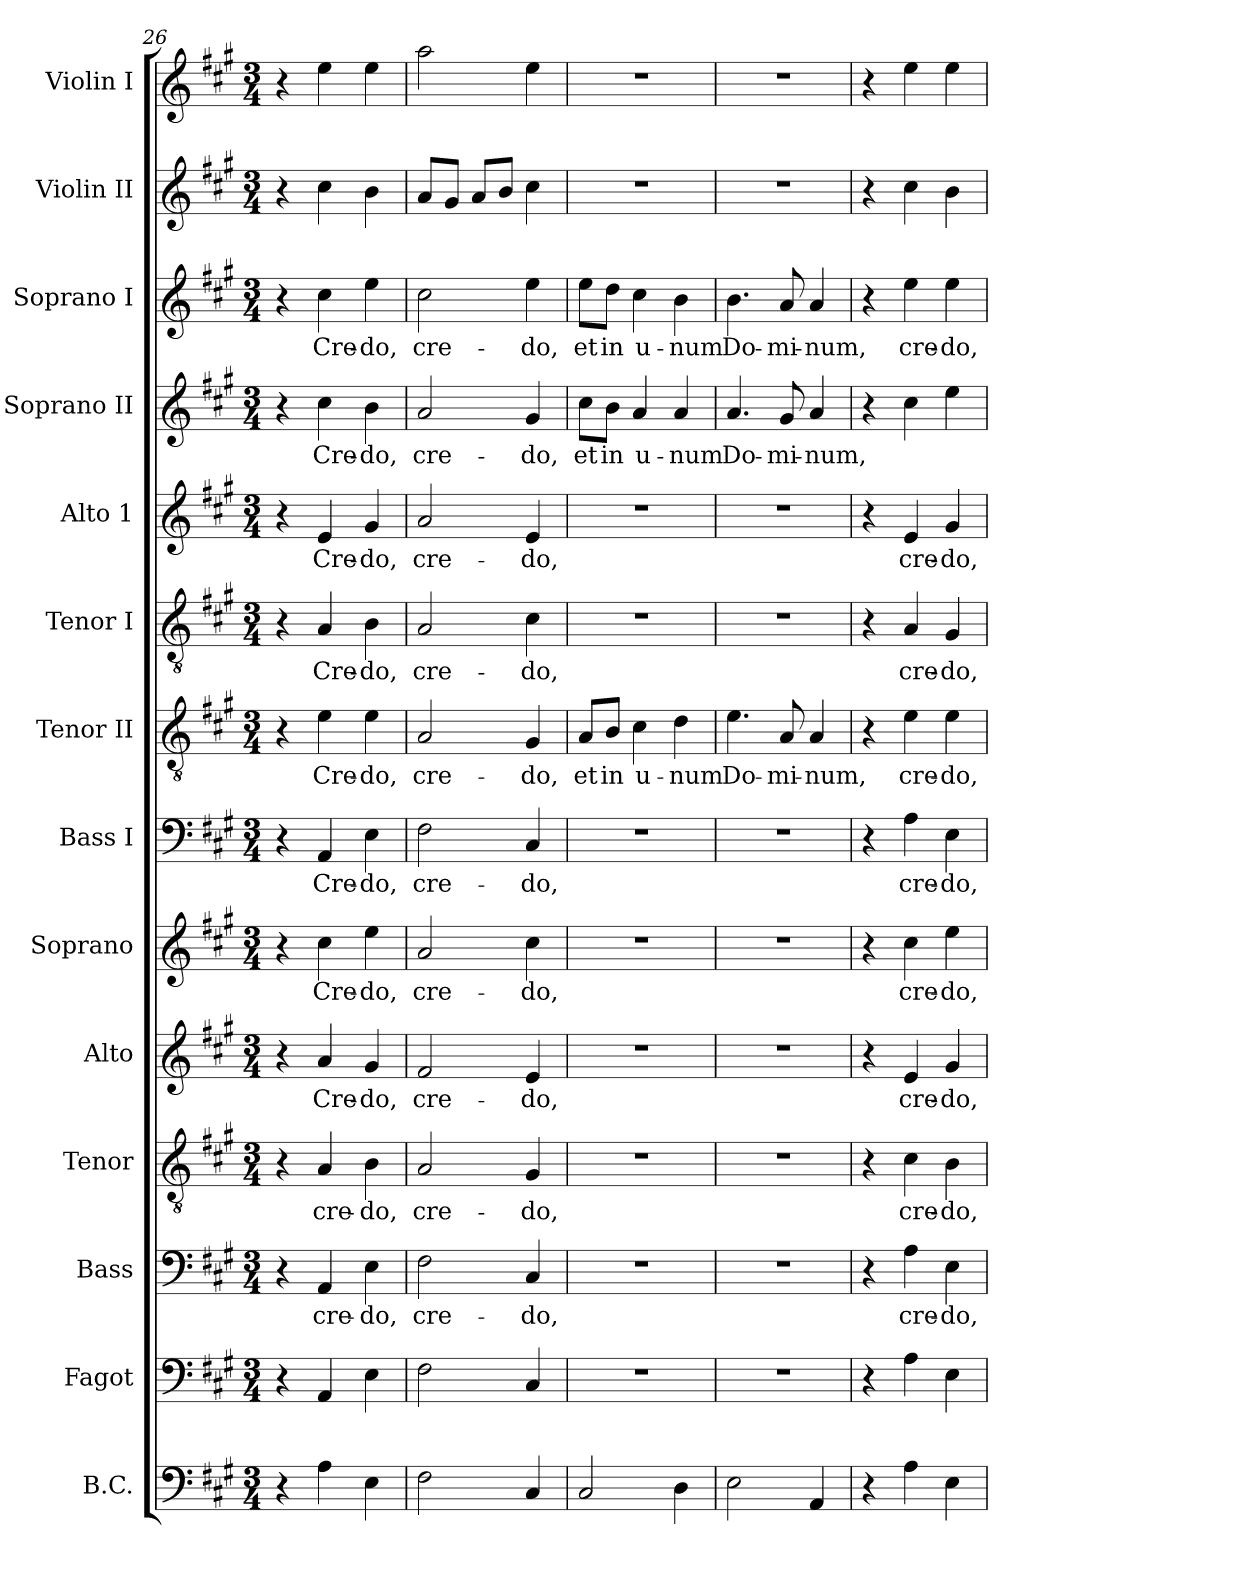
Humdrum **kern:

**kern	**kern	**kern	**text	**kern	**text	**kern	**text	**kern	**text	**kern	**text	**kern	**text	**kern	**text	**kern	**text	**kern	**text	**kern	**text	**kern	**kern
*part14	*part13	*part12	*part12	*part11	*part11	*part10	*part10	*part9	*part9	*part8	*part8	*part7	*part7	*part6	*part6	*part5	*part5	*part4	*part4	*part3	*part3	*part2	*part1
*staff14	*staff13	*staff12	*staff12	*staff11	*staff11	*staff10	*staff10	*staff9	*staff9	*staff8	*staff8	*staff7	*staff7	*staff6	*staff6	*staff5	*staff5	*staff4	*staff4	*staff3	*staff3	*staff2	*staff1
*I"B.C.	*I"Fagot	*I"Bass	*	*I"Tenor	*	*I"Alto	*	*I"Soprano	*	*I"Bass I	*	*I"Tenor II	*	*I"Tenor I	*	*I"Alto 1	*	*I"Soprano II	*	*I"Soprano I	*	*I"Violin II	*I"Violin I
*I'B.C.	*I'Fg	*	*	*I'T-R	*	*	*	*I'S-R	*	*I'B1	*	*I'T2	*	*I'T1	*	*I'A1	*	*I'S2	*	*I'S1	*	*I'Vln. II	*I'Vln. I
!!LO:PB:g=z
*clefF4	*clefF4	*clefF4	*	*clefGv2	*	*clefG2	*	*clefG2	*	*clefF4	*	*clefGv2	*	*clefGv2	*	*clefG2	*	*clefG2	*	*clefG2	*	*clefG2	*clefG2
*k[f#c#g#]	*k[f#c#g#]	*k[f#c#g#]	*	*k[f#c#g#]	*	*k[f#c#g#]	*	*k[f#c#g#]	*	*k[f#c#g#]	*	*k[f#c#g#]	*	*k[f#c#g#]	*	*k[f#c#g#]	*	*k[f#c#g#]	*	*k[f#c#g#]	*	*k[f#c#g#]	*k[f#c#g#]
*A:	*A:	*A:	*	*A:	*	*A:	*	*A:	*	*A:	*	*A:	*	*A:	*	*A:	*	*A:	*	*A:	*	*A:	*A:
*M3/4	*M3/4	*M3/4	*	*M3/4	*	*M3/4	*	*M3/4	*	*M3/4	*	*M3/4	*	*M3/4	*	*M3/4	*	*M3/4	*	*M3/4	*	*M3/4	*M3/4
=26	=26	=26	=26	=26	=26	=26	=26	=26	=26	=26	=26	=26	=26	=26	=26	=26	=26	=26	=26	=26	=26	=26	=26
4r	4r	4r	.	4r	.	4r	.	4r	.	4r	.	4r	.	4r	.	4r	.	4r	.	4r	.	4r	4r
!	!	!	!LO:LY:b	!	!LO:LY:b	!	!LO:LY:b	!	!LO:LY:b	!	!LO:LY:b	!	!LO:LY:b	!	!LO:LY:b	!	!LO:LY:b	!	!LO:LY:b	!	!LO:LY:b	!	!
4A\	4AA/	4AA/	cre-	4A/	cre-	4a/	Cre-	4cc#\	Cre-	4AA/	Cre-	4e\	Cre-	4A/	Cre-	4e/	Cre-	4cc#\	Cre-	4cc#\	Cre-	4cc#\	4ee\
!	!	!	!LO:LY:b	!	!LO:LY:b	!	!LO:LY:b	!	!LO:LY:b	!	!LO:LY:b	!	!LO:LY:b	!	!LO:LY:b	!	!LO:LY:b	!	!LO:LY:b	!	!LO:LY:b	!	!
4E\	4E\	4E\	-do,	4B\	-do,	4g#/	-do,	4ee\	-do,	4E\	-do,	4e\	-do,	4B\	-do,	4g#/	-do,	4b\	-do,	4ee\	-do,	4b\	4ee\
=27	=27	=27	=27	=27	=27	=27	=27	=27	=27	=27	=27	=27	=27	=27	=27	=27	=27	=27	=27	=27	=27	=27	=27
!	!	!	!LO:LY:b	!	!LO:LY:b	!	!LO:LY:b	!	!LO:LY:b	!	!LO:LY:b	!	!LO:LY:b	!	!LO:LY:b	!	!LO:LY:b	!	!LO:LY:b	!	!LO:LY:b	!	!
2F#\	2F#\	2F#\	cre-	2A/	cre-	2f#/	cre-	2a/	cre-	2F#\	cre-	2A/	cre-	2A/	cre-	2a/	cre-	2a/	cre-	2cc#\	cre-	8a/L	2aa\
.	.	.	.	.	.	.	.	.	.	.	.	.	.	.	.	.	.	.	.	.	.	8g#/J	.
.	.	.	.	.	.	.	.	.	.	.	.	.	.	.	.	.	.	.	.	.	.	8a/L	.
.	.	.	.	.	.	.	.	.	.	.	.	.	.	.	.	.	.	.	.	.	.	8b/J	.
!	!	!	!LO:LY:b	!	!LO:LY:b	!	!LO:LY:b	!	!LO:LY:b	!	!LO:LY:b	!	!LO:LY:b	!	!LO:LY:b	!	!LO:LY:b	!	!LO:LY:b	!	!LO:LY:b	!	!
4C#/	4C#/	4C#/	-do,	4G#/	-do,	4e/	-do,	4cc#\	-do,	4C#/	-do,	4G#/	-do,	4c#\	-do,	4e/	-do,	4g#/	-do,	4ee\	-do,	4cc#\	4ee\
=28	=28	=28	=28	=28	=28	=28	=28	=28	=28	=28	=28	=28	=28	=28	=28	=28	=28	=28	=28	=28	=28	=28	=28
!	!	!	!	!	!	!	!	!	!	!	!	!	!LO:LY:b	!	!	!	!	!	!LO:LY:b	!	!LO:LY:b	!	!
2C#/	2.r	2.r	.	2.r	.	2.r	.	2.r	.	2.r	.	8A/L	et	2.r	.	2.r	.	8cc#\L	et	8ee\L	et	2.r	2.r
!	!	!	!	!	!	!	!	!	!	!	!	!	!LO:LY:b	!	!	!	!	!	!LO:LY:b	!	!LO:LY:b	!	!
.	.	.	.	.	.	.	.	.	.	.	.	8B/J	in	.	.	.	.	8b\J	in	8dd\J	in	.	.
!	!	!	!	!	!	!	!	!	!	!	!	!	!LO:LY:b	!	!	!	!	!	!LO:LY:b	!	!LO:LY:b	!	!
.	.	.	.	.	.	.	.	.	.	.	.	4c#\	u-	.	.	.	.	4a/	u-	4cc#\	u-	.	.
!	!	!	!	!	!	!	!	!	!	!	!	!	!LO:LY:b	!	!	!	!	!	!LO:LY:b	!	!LO:LY:b	!	!
4D\	.	.	.	.	.	.	.	.	.	.	.	4d\	-num	.	.	.	.	4a/	-num	4b\	-num	.	.
=29	=29	=29	=29	=29	=29	=29	=29	=29	=29	=29	=29	=29	=29	=29	=29	=29	=29	=29	=29	=29	=29	=29	=29
!	!	!	!	!	!	!	!	!	!	!	!	!	!LO:LY:b	!	!	!	!	!	!LO:LY:b	!	!LO:LY:b	!	!
2E\	2.r	2.r	.	2.r	.	2.r	.	2.r	.	2.r	.	4.e\	Do-	2.r	.	2.r	.	4.a/	Do-	4.b\	Do-	2.r	2.r
!	!	!	!	!	!	!	!	!	!	!	!	!	!LO:LY:b	!	!	!	!	!	!LO:LY:b	!	!LO:LY:b	!	!
.	.	.	.	.	.	.	.	.	.	.	.	8A/	-mi-	.	.	.	.	8g#/	-mi-	8a/	-mi-	.	.
!	!	!	!	!	!	!	!	!	!	!	!	!	!LO:LY:b	!	!	!	!	!	!LO:LY:b	!	!LO:LY:b	!	!
4AA/	.	.	.	.	.	.	.	.	.	.	.	4A/	-num,	.	.	.	.	4a/	-num,	4a/	-num,	.	.
=30	=30	=30	=30	=30	=30	=30	=30	=30	=30	=30	=30	=30	=30	=30	=30	=30	=30	=30	=30	=30	=30	=30	=30
4r	4r	4r	.	4r	.	4r	.	4r	.	4r	.	4r	.	4r	.	4r	.	4r	.	4r	.	4r	4r
!	!	!	!LO:LY:b	!	!LO:LY:b	!	!LO:LY:b	!	!LO:LY:b	!	!LO:LY:b	!	!LO:LY:b	!	!LO:LY:b	!	!LO:LY:b	!	!	!	!LO:LY:b	!	!
4A\	4A\	4A\	cre-	4c#\	cre-	4e/	cre-	4cc#\	cre-	4A\	cre-	4e\	cre-	4A/	cre-	4e/	cre-	4cc#\	.	4ee\	cre-	4cc#\	4ee\
!	!	!	!LO:LY:b	!	!LO:LY:b	!	!LO:LY:b	!	!LO:LY:b	!	!LO:LY:b	!	!LO:LY:b	!	!LO:LY:b	!	!LO:LY:b	!	!	!	!LO:LY:b	!	!
4E\	4E\	4E\	-do,	4B\	-do,	4g#/	-do,	4ee\	-do,	4E\	-do,	4e\	-do,	4G#/	-do,	4g#/	-do,	4ee\	.	4ee\	-do,	4b\	4ee\
=	=	=	=	=	=	=	=	=	=	=	=	=	=	=	=	=	=	=	=	=	=	=	=
*-	*-	*-	*-	*-	*-	*-	*-	*-	*-	*-	*-	*-	*-	*-	*-	*-	*-	*-	*-	*-	*-	*-	*-
